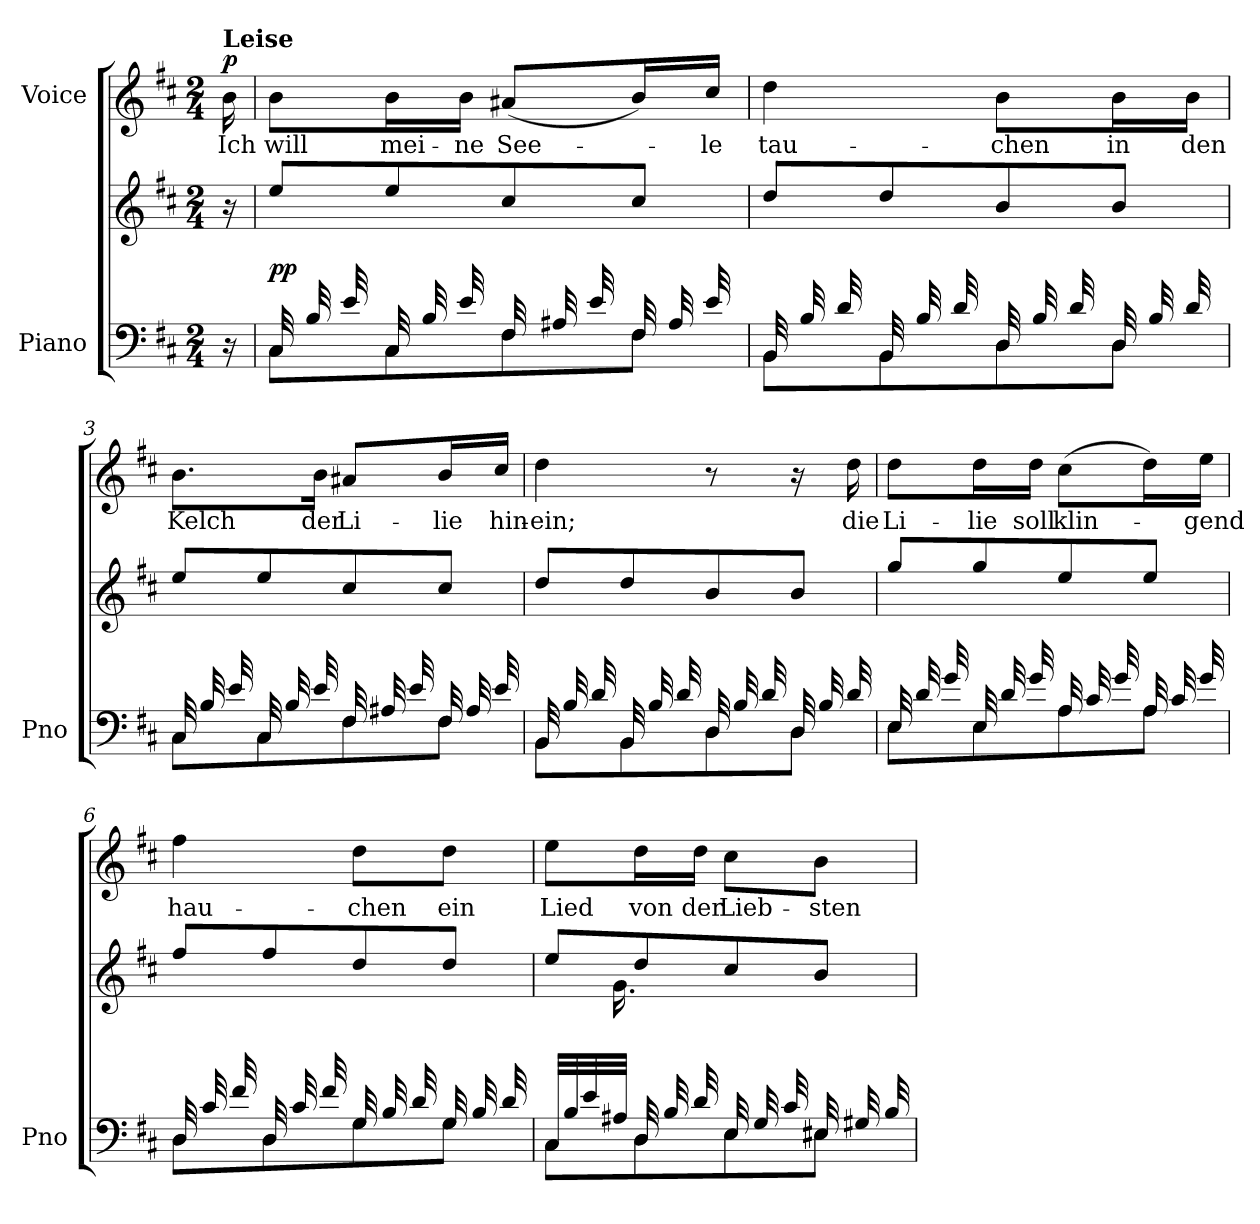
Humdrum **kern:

**kern	**kern	**dynam	**kern	**text	**dynam
*part2	*part2	*part2	*part1	*part1	*part1
*staff3	*staff2	*staff2/3	*staff1	*staff1	*staff1
*I"Piano	*	*	*I"Voice	*	*
*I'Pno	*	*	*	*	*
*clefF4	*clefG2	*	*clefG2	*	*
*k[f#c#]	*k[f#c#]	*	*k[f#c#]	*	*
*M2/4	*M2/4	*	*M2/4	*	*
=	=	=	=	=	=
!	!	!	!LO:TX:a:B:t=Leise	!	!
!	!	!	!	!LO:LY:b	!LO:DY:a
16r	16r	.	16b\	Ich	p
=1	=1	=1	=1	=1	=1
*^	*^	*	*	*	*
!	!	!	!	!LO:DY:b	!	!LO:LY:b	!
32C#/LLL	8C#\L	8ee/L	16.ryy	pp	8b\L	will	.
32B/	.	.	.	.	.	.	.
32e/	.	.	.	.	.	.	.
32ryy	.	.	32g\JJJ	.	.	.	.
!	!	!	!	!	!	!LO:LY:b	!
32C#/LLL	8C#\	8ee/	16.ryy	.	16b\L	mei-	.
32B/	.	.	.	.	.	.	.
!	!	!	!	!	!	!LO:LY:b	!
32e/	.	.	.	.	16b\JJ	-ne	.
32ryy	.	.	32g\JJJ	.	.	.	.
!	!	!	!	!	!	!LO:LY:b	!
32F#/LLL	8F#\	8cc#/	16.ryy	.	(<8a#X/L	See-	.
32A#X/	.	.	.	.	.	.	.
32e/	.	.	.	.	.	.	.
32ryy	.	.	32f#\JJJ	.	.	.	.
32F#/LLL	8F#\J	8cc#/J	16.ryy	.	16b/L)	.	.
32A#/	.	.	.	.	.	.	.
!	!	!	!	!	!	!LO:LY:b	!
32e/	.	.	.	.	16cc#/JJ	-le	.
32ryy	.	.	32f#\JJJ	.	.	.	.
=2	=2	=2	=2	=2	=2	=2	=2
!	!	!	!	!	!	!LO:LY:b	!
32BB/LLL	8BB\L	8dd/L	16.ryy	.	4dd\	tau-	.
32B/	.	.	.	.	.	.	.
32d/	.	.	.	.	.	.	.
32ryy	.	.	32f#\JJJ	.	.	.	.
32BB/LLL	8BB\	8dd/	16.ryy	.	.	.	.
32B/	.	.	.	.	.	.	.
32d/	.	.	.	.	.	.	.
32ryy	.	.	32f#\JJJ	.	.	.	.
!	!	!	!	!	!	!LO:LY:b	!
32D/LLL	8D\	8b/	16.ryy	.	8b\L	-chen	.
32B/	.	.	.	.	.	.	.
32d/	.	.	.	.	.	.	.
32ryy	.	.	32f#\JJJ	.	.	.	.
!	!	!	!	!	!	!LO:LY:b	!
32D/LLL	8D\J	8b/J	16.ryy	.	16b\L	in	.
32B/	.	.	.	.	.	.	.
!	!	!	!	!	!	!LO:LY:b	!
32d/	.	.	.	.	16b\JJ	den	.
32ryy	.	.	32f#\JJJ	.	.	.	.
!!LO:LB:g=z
=3	=3	=3	=3	=3	=3	=3	=3
!	!	!	!	!	!	!LO:LY:b	!
32C#/LLL	8C#\L	8ee/L	16.ryy	.	8.b\L	Kelch	.
32B/	.	.	.	.	.	.	.
32e/	.	.	.	.	.	.	.
32ryy	.	.	32g\JJJ	.	.	.	.
32C#/LLL	8C#\	8ee/	16.ryy	.	.	.	.
32B/	.	.	.	.	.	.	.
!	!	!	!	!	!	!LO:LY:b	!
32e/	.	.	.	.	16b\Jk	der	.
32ryy	.	.	32g\JJJ	.	.	.	.
!	!	!	!	!	!	!LO:LY:b	!
32F#/LLL	8F#\	8cc#/	16.ryy	.	8a#X/L	Li-	.
32A#X/	.	.	.	.	.	.	.
32e/	.	.	.	.	.	.	.
32ryy	.	.	32f#\JJJ	.	.	.	.
!	!	!	!	!	!	!LO:LY:b	!
32F#/LLL	8F#\J	8cc#/J	16.ryy	.	16b/L	-lie	.
32A#/	.	.	.	.	.	.	.
!	!	!	!	!	!	!LO:LY:b	!
32e/	.	.	.	.	16cc#/JJ	hin-	.
32ryy	.	.	32f#\JJJ	.	.	.	.
=4	=4	=4	=4	=4	=4	=4	=4
!	!	!	!	!	!	!LO:LY:b	!
32BB/LLL	8BB\L	8dd/L	16.ryy	.	4dd\	-ein;	.
32B/	.	.	.	.	.	.	.
32d/	.	.	.	.	.	.	.
32ryy	.	.	32f#\JJJ	.	.	.	.
32BB/LLL	8BB\	8dd/	16.ryy	.	.	.	.
32B/	.	.	.	.	.	.	.
32d/	.	.	.	.	.	.	.
32ryy	.	.	32f#\JJJ	.	.	.	.
32D/LLL	8D\	8b/	16.ryy	.	8r	.	.
32B/	.	.	.	.	.	.	.
32d/	.	.	.	.	.	.	.
32ryy	.	.	32f#\JJJ	.	.	.	.
32D/LLL	8D\J	8b/J	16.ryy	.	16r	.	.
32B/	.	.	.	.	.	.	.
!	!	!	!	!	!	!LO:LY:b	!
32d/	.	.	.	.	16dd\	die	.
32ryy	.	.	32f#\JJJ	.	.	.	.
=5	=5	=5	=5	=5	=5	=5	=5
!	!	!	!	!	!	!LO:LY:b	!
32E/LLL	8E\L	8gg/L	16.ryy	.	8dd\L	Li-	.
32d/	.	.	.	.	.	.	.
32g/	.	.	.	.	.	.	.
32ryy	.	.	32b-X\JJJ	.	.	.	.
!	!	!	!	!	!	!LO:LY:b	!
32E/LLL	8E\	8gg/	16.ryy	.	16dd\L	-lie	.
32d/	.	.	.	.	.	.	.
!	!	!	!	!	!	!LO:LY:b	!
32g/	.	.	.	.	16dd\JJ	soll	.
32ryy	.	.	32b-\JJJ	.	.	.	.
!	!	!	!	!	!	!LO:LY:b	!
32A/LLL	8A\	8ee/	16.ryy	.	(>8cc#\L	klin-	.
32c#/	.	.	.	.	.	.	.
32g/	.	.	.	.	.	.	.
32ryy	.	.	32a\JJJ	.	.	.	.
32A/LLL	8A\J	8ee/J	16.ryy	.	16dd\L)	.	.
32c#/	.	.	.	.	.	.	.
!	!	!	!	!	!	!LO:LY:b	!
32g/	.	.	.	.	16ee\JJ	-gend	.
32ryy	.	.	32a\JJJ	.	.	.	.
!!LO:LB:g=z
=6	=6	=6	=6	=6	=6	=6	=6
!	!	!	!	!	!	!LO:LY:b	!
32D/LLL	8D\L	8ff#/L	16.ryy	.	4ff#\	hau-	.
32c#/	.	.	.	.	.	.	.
32f#/	.	.	.	.	.	.	.
32ryy	.	.	32a\JJJ	.	.	.	.
32D/LLL	8D\	8ff#/	16.ryy	.	.	.	.
32c#/	.	.	.	.	.	.	.
32f#/	.	.	.	.	.	.	.
32ryy	.	.	32a\JJJ	.	.	.	.
!	!	!	!	!	!	!LO:LY:b	!
32G/LLL	8G\	8dd/	16.ryy	.	8dd\L	-chen	.
32B/	.	.	.	.	.	.	.
32d/	.	.	.	.	.	.	.
32ryy	.	.	32f#\JJJ	.	.	.	.
!	!	!	!	!	!	!LO:LY:b	!
32G/LLL	8G\J	8dd/J	16.ryy	.	8dd\J	ein	.
32B/	.	.	.	.	.	.	.
32d/	.	.	.	.	.	.	.
32ryy	.	.	32f#\JJJ	.	.	.	.
=7	=7	=7	=7	=7	=7	=7	=7
*	*	*	*^	*	*	*	*
!	!	!	!	!	!	!	!LO:LY:b	!
32C#/LLL	8C#\L	8ee/L	16.ryy	8..ryy	.	8ee\L	Lied	.
32B/	.	.	.	.	.	.	.	.
32e/	.	.	.	.	.	.	.	.
32A#X/JJJ	.	.	16.g\	.	.	.	.	.
!	!	!	!	!	!	!	!LO:LY:b	!
32D/LLL	8D\	8dd/	.	.	.	16dd\L	von	.
32B/	.	.	.	.	.	.	.	.
!	!	!	!	!	!	!	!LO:LY:b	!
32d/	.	.	4ryy	.	.	16dd\JJ	der	.
32ryy	.	.	.	32f#\JJJ	.	.	.	.
!	!	!	!	!	!	!	!LO:LY:b	!
32E/LLL	8E\	8cc#/	.	16.ryy	.	8cc#\L	Lieb-	.
32G/	.	.	.	.	.	.	.	.
32c#/	.	.	.	.	.	.	.	.
32ryy	.	.	.	32e\JJJ	.	.	.	.
!	!	!	!	!	!	!	!LO:LY:b	!
32E#X/LLL	8E#\J	8b/J	.	16.ryy	.	8b\J	-sten	.
32G#X/	.	.	.	.	.	.	.	.
32B/	.	.	16ryy	.	.	.	.	.
32ryy	.	.	.	32d\JJJ	.	.	.	.
*v	*v	*	*	*	*	*	*	*
*	*v	*v	*v	*	*	*	*
=	=	=	=	=	=
*-	*-	*-	*-	*-	*-
